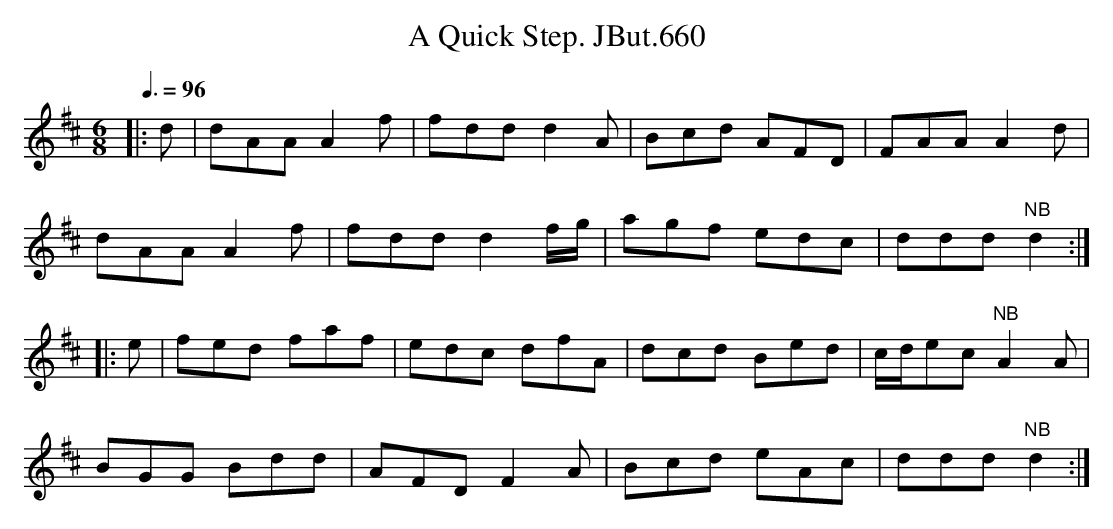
X:1
T:Quick Step. JBut.660, A
M:6/8
L:1/8
Q:3/8=96
K:D
|:d|dAA A2f|fdd d2A|Bcd AFD|FAA A2d|
dAA A2f|fdd d2 f/g/|agf edc|ddd "NB"d2:|
|:e|fed faf|edc dfA|dcd Bed|c/d/ec "NB"A2A|
BGG Bdd|AFD F2A|Bcd eAc|ddd "NB"d2:|
